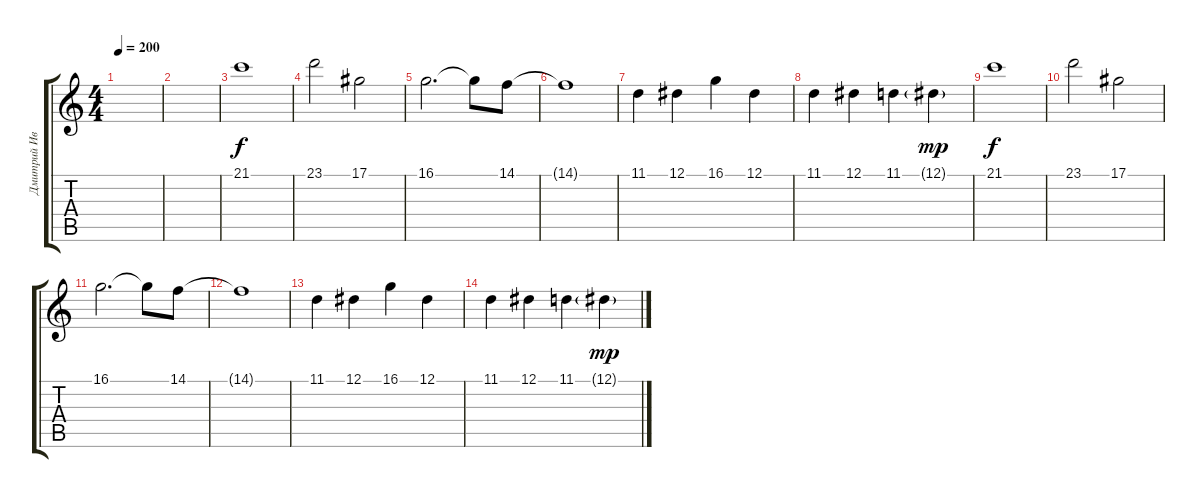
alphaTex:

\track ("Дмитрий Иванов" "Дмитрий Ив") {instrument musicbox}
\staff {score tabs}
\tuning (Eb4 Bb3 Gb3 Db3 Ab2 Eb2) {hide}
\ts (4 4)
\tempo 200
\clef g2
\ks c
|
|
21.1.1{dy f volume 14 instrument brightacousticpiano} |
23.1.2 17.1.2 |
16.1.2{d} 16.1{t}.8 14.1.8 |
14.1{t}.1 |
11.1.4 12.1.4 16.1.4 12.1.4 |
11.1.4 12.1.4 11.1.4 12.1{g}.4{dy mp} |
21.1.1{dy f} |
23.1.2 17.1.2 |
16.1.2{d} 16.1{t}.8 14.1.8 |
14.1{t}.1 |
11.1.4 12.1.4 16.1.4 12.1.4 |
11.1.4 12.1.4 11.1.4 12.1{g}.4{dy mp}
